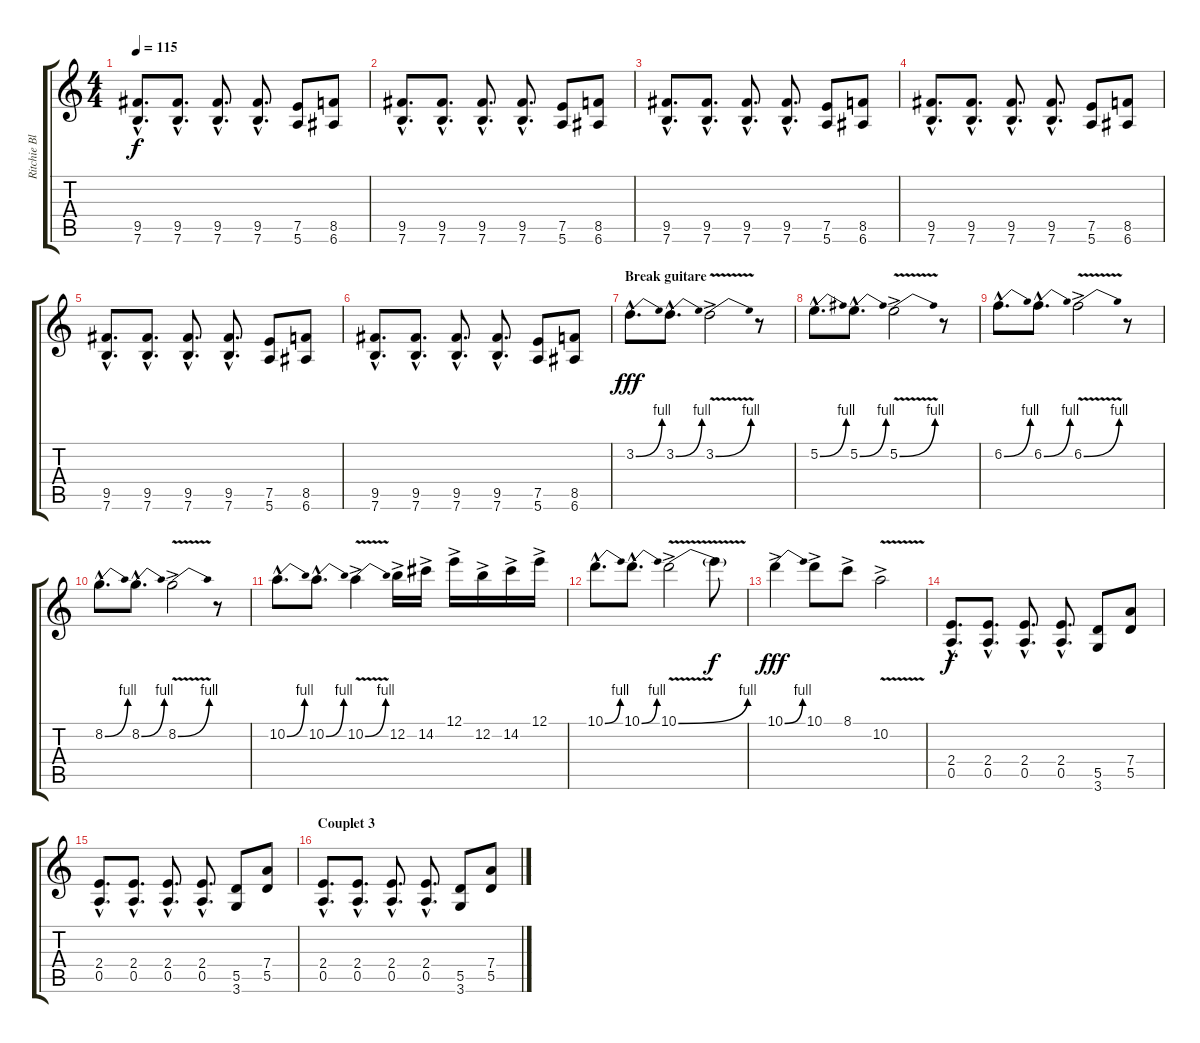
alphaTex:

\track ("Ritchie Blackmore" "Ritchie Bl") {instrument distortionguitar}
\staff {score tabs}
\tuning (E4 B3 G3 D3 A2 E2) {hide}
\ts (4 4)
\tempo 115
\clef g2
\ks c
(9.5{hac} 7.6{hac}).8{d dy f} (9.5{hac} 7.6{hac}).8{d} (9.5{hac} 7.6{hac}).8{d} (9.5{hac} 7.6{hac}).8{d} (7.5 5.6).8 (8.5 6.6).8 |
(9.5{hac} 7.6{hac}).8{d} (9.5{hac} 7.6{hac}).8{d} (9.5{hac} 7.6{hac}).8{d} (9.5{hac} 7.6{hac}).8{d} (7.5 5.6).8 (8.5 6.6).8 |
(9.5{hac} 7.6{hac}).8{d} (9.5{hac} 7.6{hac}).8{d} (9.5{hac} 7.6{hac}).8{d} (9.5{hac} 7.6{hac}).8{d} (7.5 5.6).8 (8.5 6.6).8 |
(9.5{hac} 7.6{hac}).8{d} (9.5{hac} 7.6{hac}).8{d} (9.5{hac} 7.6{hac}).8{d} (9.5{hac} 7.6{hac}).8{d} (7.5 5.6).8 (8.5 6.6).8 |
(9.5{hac} 7.6{hac}).8{d} (9.5{hac} 7.6{hac}).8{d} (9.5{hac} 7.6{hac}).8{d} (9.5{hac} 7.6{hac}).8{d} (7.5 5.6).8 (8.5 6.6).8 |
(9.5{hac} 7.6{hac}).8{d} (9.5{hac} 7.6{hac}).8{d} (9.5{hac} 7.6{hac}).8{d} (9.5{hac} 7.6{hac}).8{d} (7.5 5.6).8 (8.5 6.6).8 |
\section ("" "Break guitare")
3.2{be (bend 0 0 60 4) hac}.8{d dy fff} 3.2{be (bend 0 0 60 4) hac}.8{d} 3.2{be (bend 0 0 60 4) v ac}.2 r.8 |
5.2{be (bend 0 0 60 4) hac}.8{d} 5.2{be (bend 0 0 60 4) hac}.8{d} 5.2{be (bend 0 0 60 4) v ac}.2 r.8 |
6.2{be (bend 0 0 60 4) hac}.8{d} 6.2{be (bend 0 0 60 4) hac}.8{d} 6.2{be (bend 0 0 60 4) v ac}.2 r.8 |
8.2{be (bend 0 0 60 4) hac}.8{d} 8.2{be (bend 0 0 60 4) hac}.8{d} 8.2{be (bend 0 0 60 4) v ac}.2 r.8 |
10.2{be (bend 0 0 60 4) hac}.8{d} 10.2{be (bend 0 0 60 4) hac}.8{d} 10.2{be (bend 0 0 60 4) v ac}.4 12.2{ac}.16 14.2{ac}.16 12.1{ac}.16 12.2{ac}.16 14.2{ac}.16 12.1{ac}.16 |
10.1{be (bend 0 0 60 4) hac}.8{d} 10.1{be (bend 0 0 60 4) hac}.8{d} 10.1{be (bend 0 0 60 4) v ac}.2 10.1{t}.8{dy f} |
10.1{be (bend 0 0 60 4) ac}.4{dy fff} 10.1{ac}.8 8.1{ac}.8 10.2{v ac}.2 |
(2.4{hac} 0.5{hac}).8{d dy f} (2.4{hac} 0.5{hac}).8{d} (2.4{hac} 0.5{hac}).8{d} (2.4{hac} 0.5{hac}).8{d} (5.5 3.6).8 (7.4 5.5).8 |
(2.4{hac} 0.5{hac}).8{d} (2.4{hac} 0.5{hac}).8{d} (2.4{hac} 0.5{hac}).8{d} (2.4{hac} 0.5{hac}).8{d} (5.5 3.6).8 (7.4 5.5).8 |
\section ("" "Couplet 3")
(2.4{hac} 0.5{hac}).8{d} (2.4{hac} 0.5{hac}).8{d} (2.4{hac} 0.5{hac}).8{d} (2.4{hac} 0.5{hac}).8{d} (5.5 3.6).8 (7.4 5.5).8
